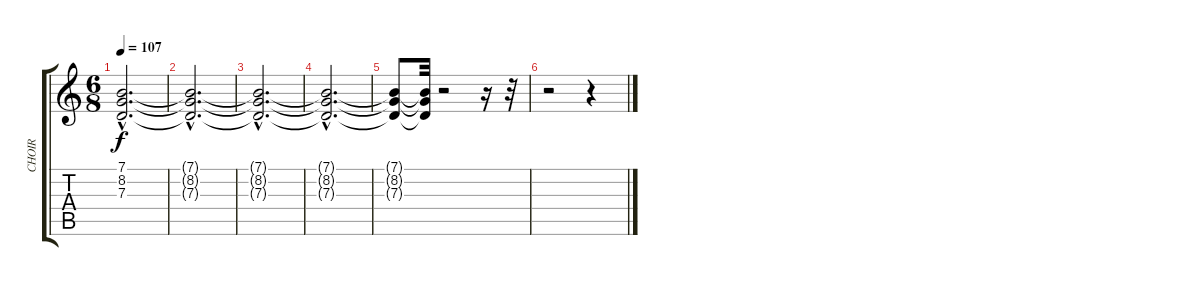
\track ("CHOIR" "CHOIR") {instrument choiraahs}
\staff {score tabs}
\tuning (E4 B3 G3 D3 A2 E2) {hide}
\ts (6 8)
\tempo 107
\clef g2
\ks c
(7.1{hac t} 8.2{hac t} 7.3{hac t}).2{d dy f} |
(7.1{hac t} 8.2{hac t} 7.3{hac t}).2{d} |
(7.1{hac t} 8.2{hac t} 7.3{hac t}).2{d} |
(7.1{hac t} 8.2{hac t} 7.3{hac t}).2{d} |
(7.1{t} 8.2{t} 7.3{t}).8 (7.1{t} 8.2{t} 7.3{t}).32 r.2 r.16 r.32 |
r.2 r.4
